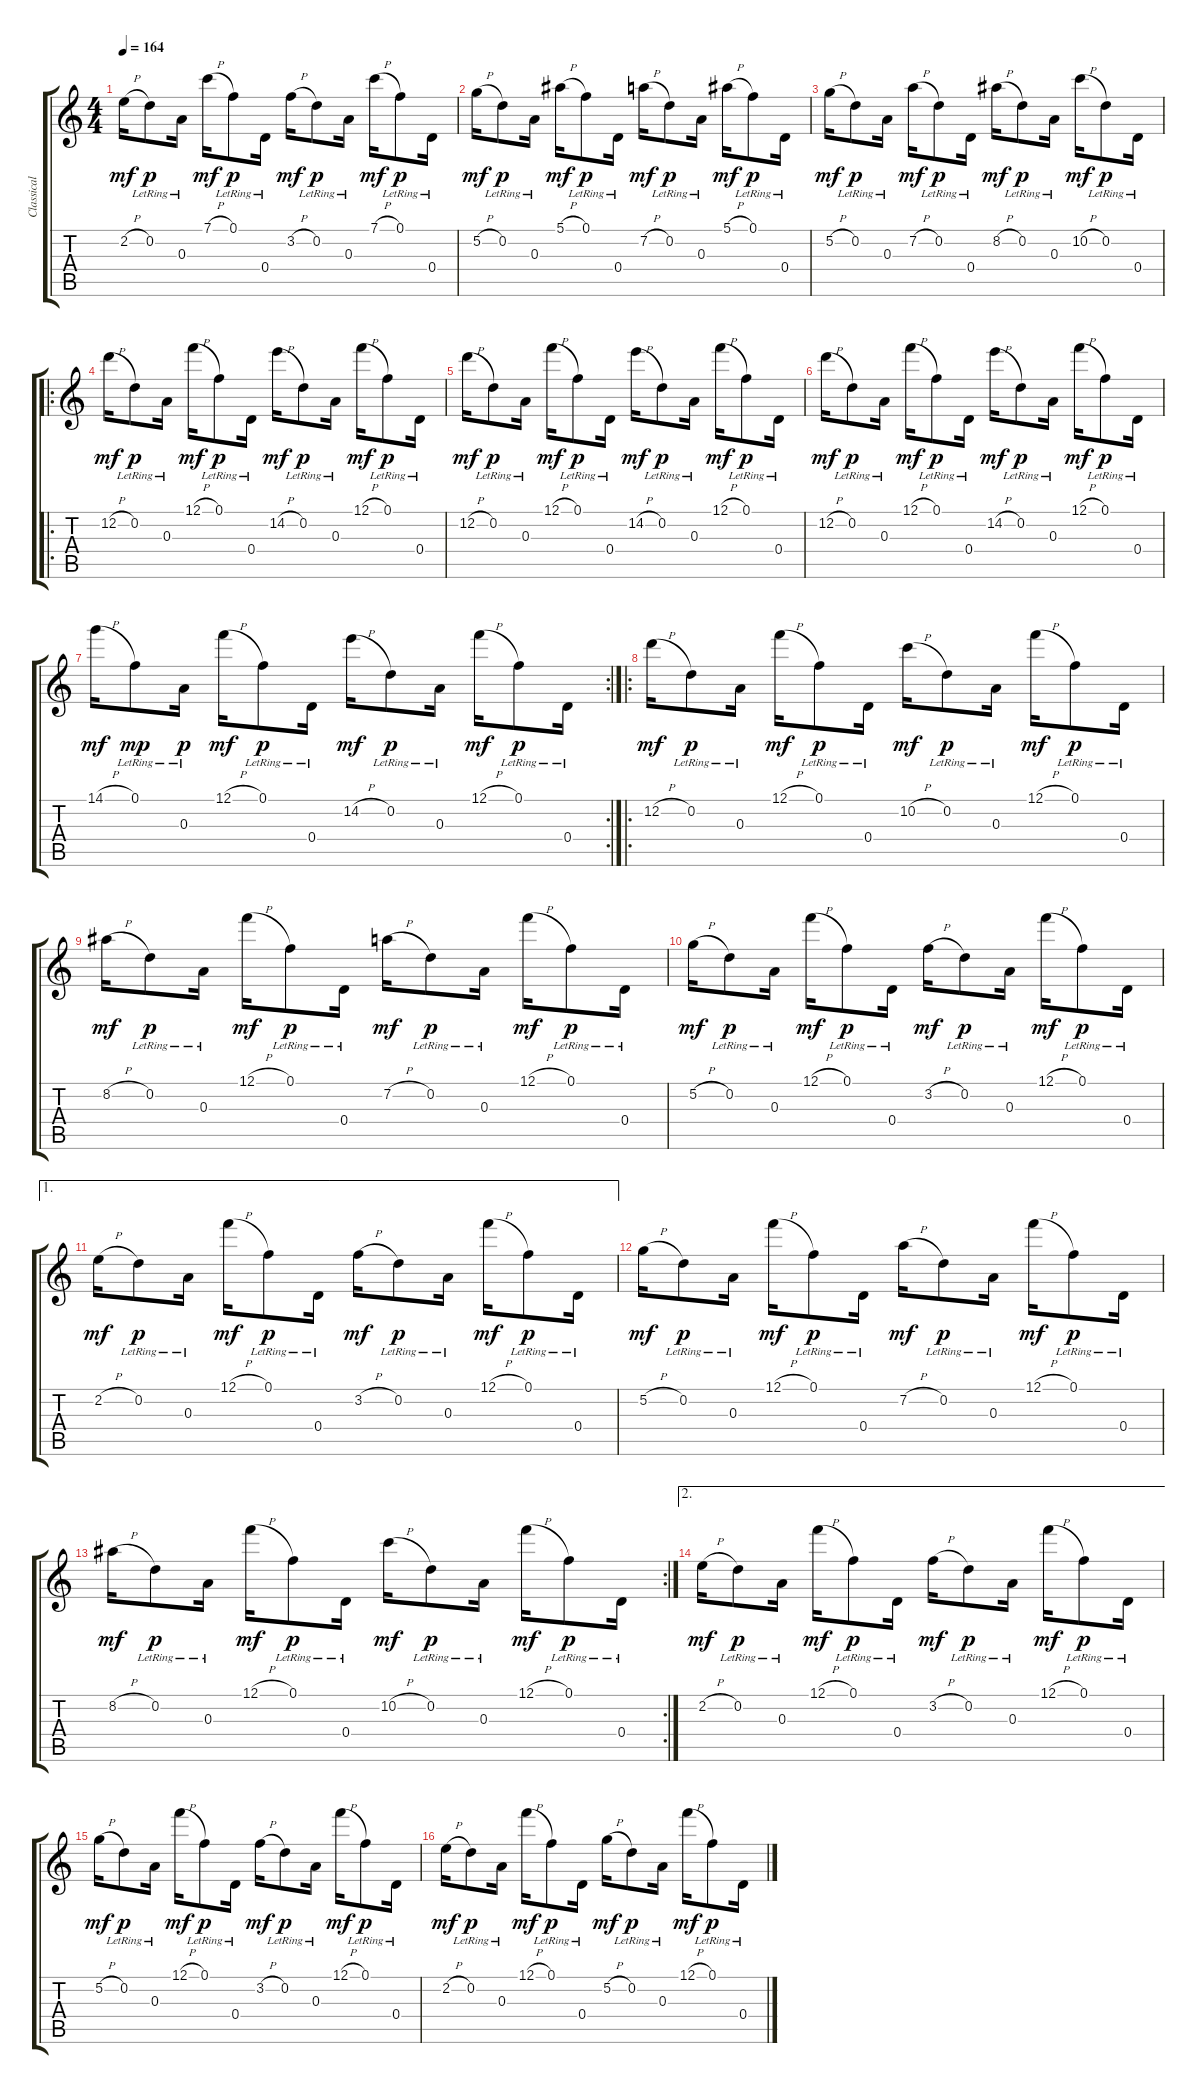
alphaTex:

\track ("Classical guitar" "Classical ") {instrument acousticguitarnylon}
\staff {score tabs}
\tuning (F4 D4 A3 D3 A2 D2) {hide}
\ts (4 4)
\tempo 164
\clef g2
\ks c
2.2{h}.16{dy mf} 0.2{lr}.8{dy p} 0.3{lr}.16 7.1{h}.16{dy mf} 0.1{lr}.8{dy p} 0.4{lr}.16 3.2{h}.16{dy mf} 0.2{lr}.8{dy p} 0.3{lr}.16 7.1{h}.16{dy mf} 0.1{lr}.8{dy p} 0.4{lr}.16 |
5.2{h}.16{dy mf} 0.2{lr}.8{dy p} 0.3{lr}.16 5.1{h}.16{dy mf} 0.1{lr}.8{dy p} 0.4{lr}.16 7.2{h}.16{dy mf} 0.2{lr}.8{dy p} 0.3{lr}.16 5.1{h}.16{dy mf} 0.1{lr}.8{dy p} 0.4{lr}.16 |
5.2{h}.16{dy mf} 0.2{lr}.8{dy p} 0.3{lr}.16 7.2{h}.16{dy mf} 0.2{lr}.8{dy p} 0.4{lr}.16 8.2{h}.16{dy mf} 0.2{lr}.8{dy p} 0.3{lr}.16 10.2{h}.16{dy mf} 0.2{lr}.8{dy p} 0.4{lr}.16 |
\ro
12.2{h}.16{dy mf} 0.2{lr}.8{dy p} 0.3{lr}.16 12.1{h}.16{dy mf} 0.1{lr}.8{dy p} 0.4{lr}.16 14.2{h}.16{dy mf} 0.2{lr}.8{dy p} 0.3{lr}.16 12.1{h}.16{dy mf} 0.1{lr}.8{dy p} 0.4{lr}.16 |
12.2{h}.16{dy mf} 0.2{lr}.8{dy p} 0.3{lr}.16 12.1{h}.16{dy mf} 0.1{lr}.8{dy p} 0.4{lr}.16 14.2{h}.16{dy mf} 0.2{lr}.8{dy p} 0.3{lr}.16 12.1{h}.16{dy mf} 0.1{lr}.8{dy p} 0.4{lr}.16 |
12.2{h}.16{dy mf} 0.2{lr}.8{dy p} 0.3{lr}.16 12.1{h}.16{dy mf} 0.1{lr}.8{dy p} 0.4{lr}.16 14.2{h}.16{dy mf} 0.2{lr}.8{dy p} 0.3{lr}.16 12.1{h}.16{dy mf} 0.1{lr}.8{dy p} 0.4{lr}.16 |
\rc 2
14.1{h}.16{dy mf} 0.1{lr}.8{dy mp} 0.3{lr}.16{dy p} 12.1{h}.16{dy mf} 0.1{lr}.8{dy p} 0.4{lr}.16 14.2{h}.16{dy mf} 0.2{lr}.8{dy p} 0.3{lr}.16 12.1{h}.16{dy mf} 0.1{lr}.8{dy p} 0.4{lr}.16 |
\ro
12.2{h}.16{dy mf} 0.2{lr}.8{dy p} 0.3{lr}.16 12.1{h}.16{dy mf} 0.1{lr}.8{dy p} 0.4{lr}.16 10.2{h}.16{dy mf} 0.2{lr}.8{dy p} 0.3{lr}.16 12.1{h}.16{dy mf} 0.1{lr}.8{dy p} 0.4{lr}.16 |
8.2{h}.16{dy mf} 0.2{lr}.8{dy p} 0.3{lr}.16 12.1{h}.16{dy mf} 0.1{lr}.8{dy p} 0.4{lr}.16 7.2{h}.16{dy mf} 0.2{lr}.8{dy p} 0.3{lr}.16 12.1{h}.16{dy mf} 0.1{lr}.8{dy p} 0.4{lr}.16 |
5.2{h}.16{dy mf} 0.2{lr}.8{dy p} 0.3{lr}.16 12.1{h}.16{dy mf} 0.1{lr}.8{dy p} 0.4{lr}.16 3.2{h}.16{dy mf} 0.2{lr}.8{dy p} 0.3{lr}.16 12.1{h}.16{dy mf} 0.1{lr}.8{dy p} 0.4{lr}.16 |
\ae 1
2.2{h}.16{dy mf} 0.2{lr}.8{dy p} 0.3{lr}.16 12.1{h}.16{dy mf} 0.1{lr}.8{dy p} 0.4{lr}.16 3.2{h}.16{dy mf} 0.2{lr}.8{dy p} 0.3{lr}.16 12.1{h}.16{dy mf} 0.1{lr}.8{dy p} 0.4{lr}.16 |
5.2{h}.16{dy mf} 0.2{lr}.8{dy p} 0.3{lr}.16 12.1{h}.16{dy mf} 0.1{lr}.8{dy p} 0.4{lr}.16 7.2{h}.16{dy mf} 0.2{lr}.8{dy p} 0.3{lr}.16 12.1{h}.16{dy mf} 0.1{lr}.8{dy p} 0.4{lr}.16 |
\rc 2
8.2{h}.16{dy mf} 0.2{lr}.8{dy p} 0.3{lr}.16 12.1{h}.16{dy mf} 0.1{lr}.8{dy p} 0.4{lr}.16 10.2{h}.16{dy mf} 0.2{lr}.8{dy p} 0.3{lr}.16 12.1{h}.16{dy mf} 0.1{lr}.8{dy p} 0.4{lr}.16 |
\ae 2
2.2{h}.16{dy mf} 0.2{lr}.8{dy p} 0.3{lr}.16 12.1{h}.16{dy mf} 0.1{lr}.8{dy p} 0.4{lr}.16 3.2{h}.16{dy mf} 0.2{lr}.8{dy p} 0.3{lr}.16 12.1{h}.16{dy mf} 0.1{lr}.8{dy p} 0.4{lr}.16 |
5.2{h}.16{dy mf} 0.2{lr}.8{dy p} 0.3{lr}.16 12.1{h}.16{dy mf} 0.1{lr}.8{dy p} 0.4{lr}.16 3.2{h}.16{dy mf} 0.2{lr}.8{dy p} 0.3{lr}.16 12.1{h}.16{dy mf} 0.1{lr}.8{dy p} 0.4{lr}.16 |
2.2{h}.16{dy mf} 0.2{lr}.8{dy p} 0.3{lr}.16 12.1{h}.16{dy mf} 0.1{lr}.8{dy p} 0.4{lr}.16 5.2{h}.16{dy mf} 0.2{lr}.8{dy p} 0.3{lr}.16 12.1{h}.16{dy mf} 0.1{lr}.8{dy p} 0.4{lr}.16
